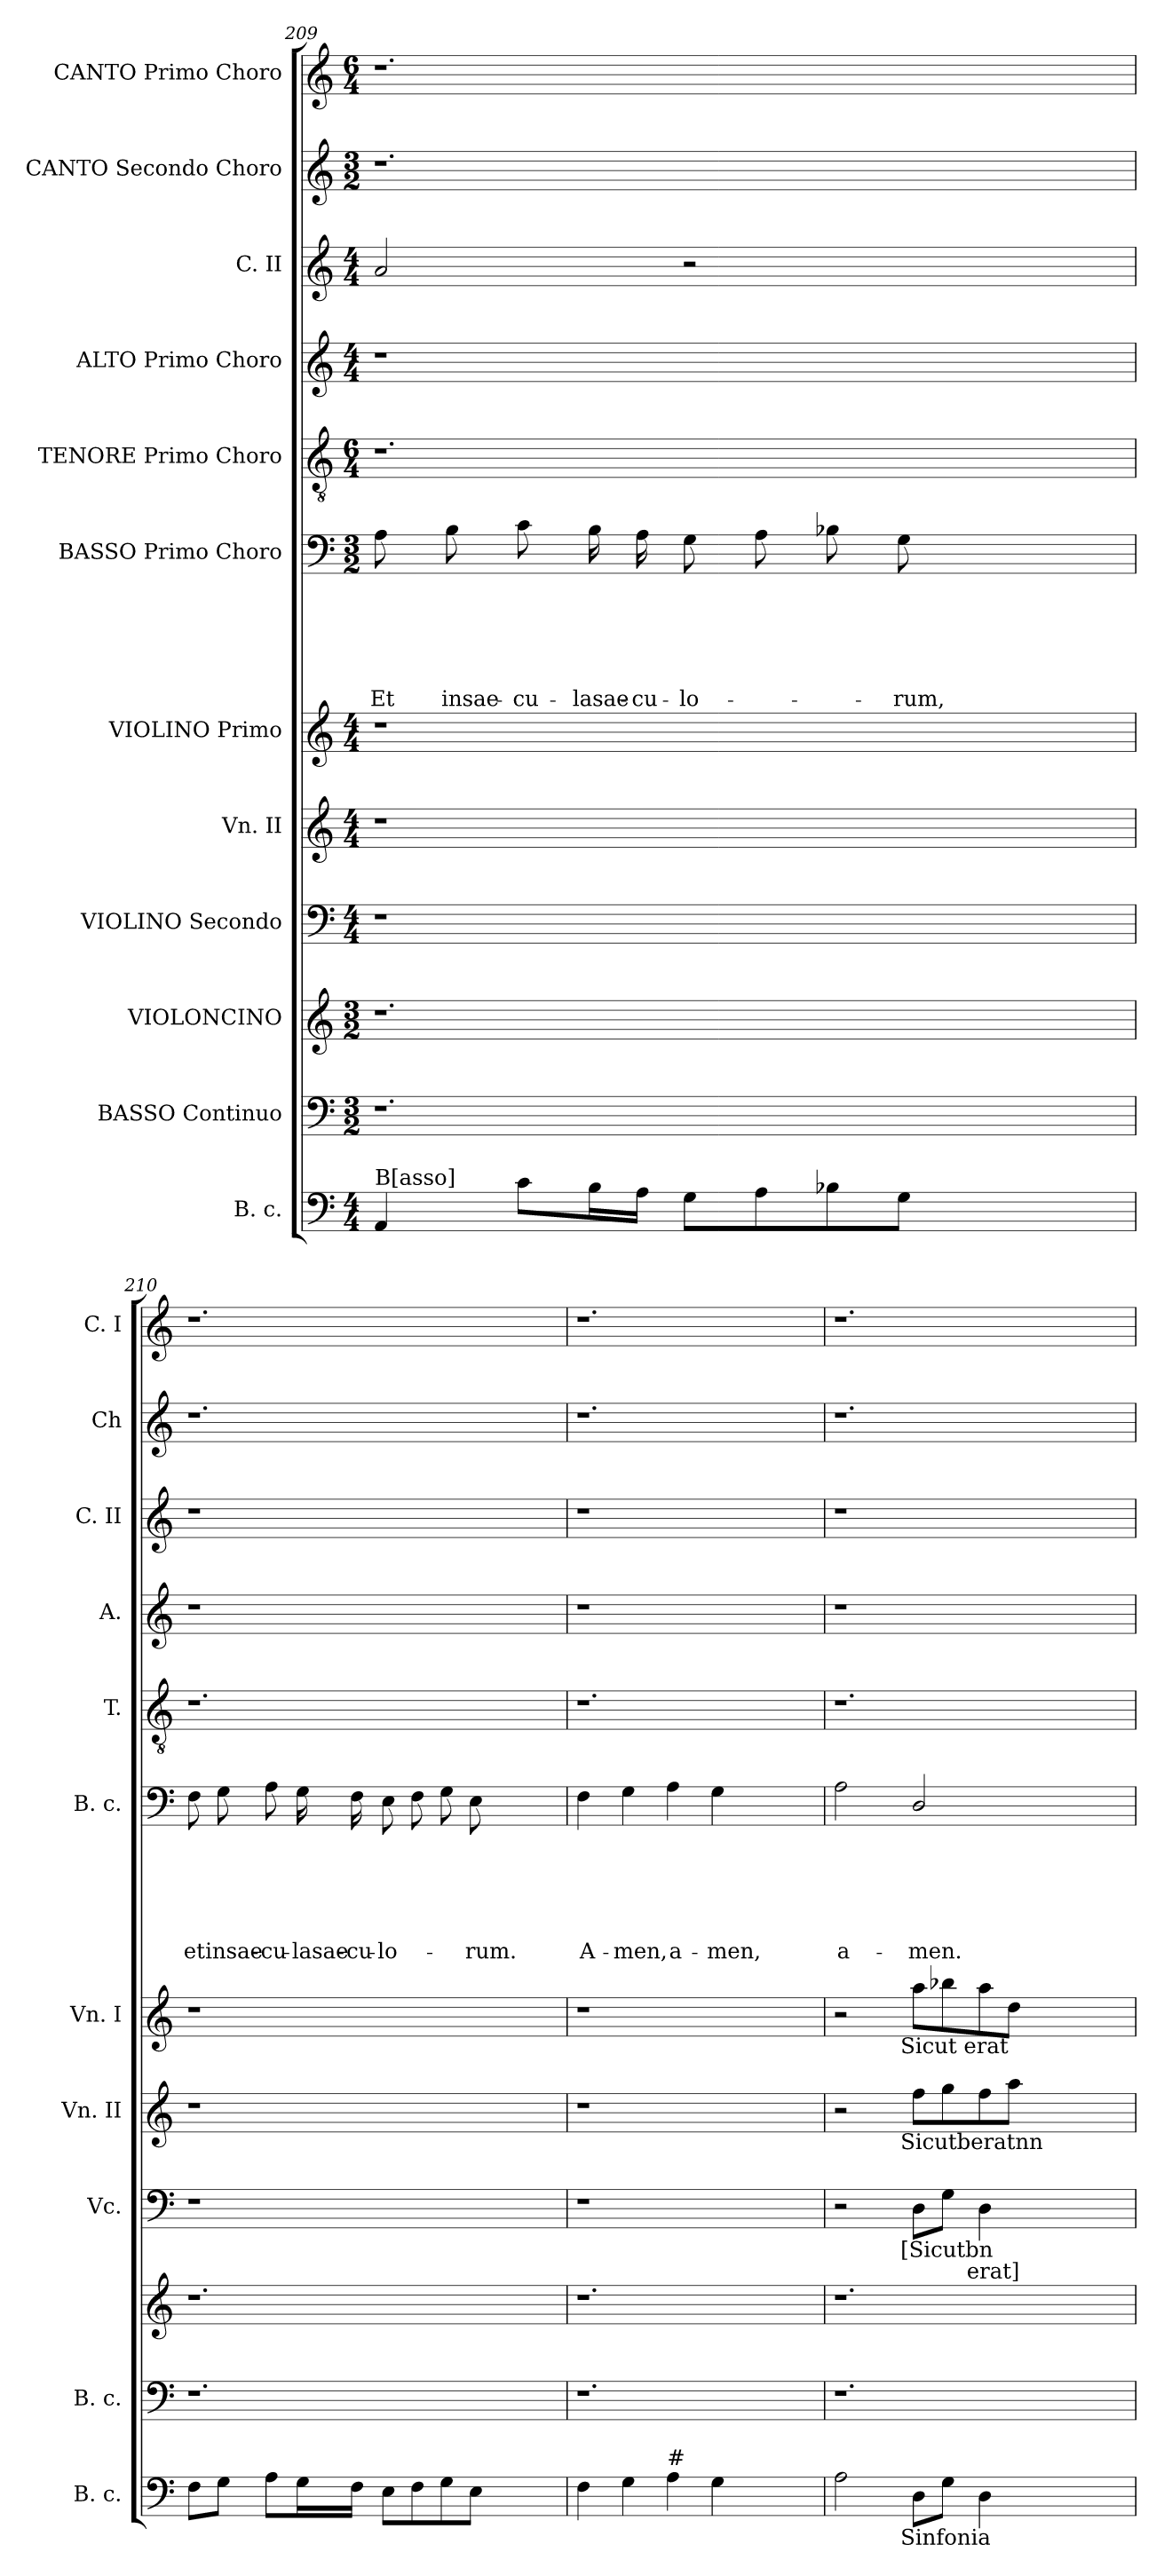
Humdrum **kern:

**kern	**kern	**kern	**kern	**kern	**kern	**kern	**text	**text	**text	**text	**text	**text	**kern	**kern	**kern	**text	**kern	**kern
*part12	*part11	*part10	*part9	*part8	*part7	*part6	*part6	*part6	*part6	*part6	*part6	*part6	*part5	*part4	*part3	*part3	*part2	*part1
*staff12	*staff11	*staff10	*staff9	*staff8	*staff7	*staff6	*staff6	*staff6	*staff6	*staff6	*staff6	*staff6	*staff5	*staff4	*staff3	*staff3	*staff2	*staff1
*I"B. c.	*I"BASSO Continuo	*I"VIOLONCINO	*I"VIOLINO Secondo	*I"Vn. II	*I"VIOLINO Primo	*I"BASSO Primo Choro	*	*	*	*	*	*	*I"TENORE Primo Choro	*I"ALTO Primo Choro	*I"C. II	*	*I"CANTO Secondo Choro	*I"CANTO Primo Choro
*I'B. c.	*I'B. c.	*	*I'Vc.	*I'Vn. II	*I'Vn. I	*I'B. c.	*	*	*	*	*	*	*I'T.	*I'A.	*I'C. II	*	*I'Ch	*I'C. I
*clefF4	*clefF4	*clefG2	*clefF4	*clefG2	*clefG2	*clefF4	*	*	*	*	*	*	*clefGv2	*clefG2	*clefG2	*	*clefG2	*clefG2
*	*ITrd7c12	*	*	*	*	*	*	*	*	*	*	*	*	*	*	*	*	*
*k[]	*k[]	*k[]	*k[]	*k[]	*k[]	*k[]	*	*	*	*	*	*	*k[]	*k[]	*k[]	*	*k[]	*k[]
*C:	*C:	*C:	*C:	*C:	*C:	*C:	*	*	*	*	*	*	*C:	*C:	*C:	*	*C:	*C:
*M4/4	*M3/2	*M3/2	*M4/4	*M4/4	*M4/4	*M3/2	*	*	*	*	*	*	*M6/4	*M4/4	*M4/4	*	*M3/2	*M6/4
=209	=209	=209	=209	=209	=209	=209	=209	=209	=209	=209	=209	=209	=209	=209	=209	=209	=209	=209
!LO:TX:a:t=B[asso]	!	!	!	!	!	!	!	!	!	!	!	!	!	!	!	!	!	!
!	!	!	!	!	!	!	!	!	!	!	!	!LO:LY:b	!	!	!	!	!	!
4AA/	1.r	1.r	1r	1r	1r	8A\	.	.	.	.	.	Et	1.r	1r	2a/	.	1.r	1.r
!	!	!	!	!	!	!	!	!	!	!	!	!LO:LY:b	!	!	!	!	!	!
.	.	.	.	.	.	8B\	.	.	.	.	.	insae-	.	.	.	.	.	.
!	!	!	!	!	!	!	!	!	!	!	!	!LO:LY:b	!	!	!	!	!	!
8c\L	.	.	.	.	.	8c\	.	.	.	.	.	-cu-	.	.	.	.	.	.
!	!	!	!	!	!	!	!	!	!	!	!	!LO:LY:b	!	!	!	!	!	!
16B\L	.	.	.	.	.	16B\	.	.	.	.	.	-lasae-	.	.	.	.	.	.
!	!	!	!	!	!	!	!	!	!	!	!	!LO:LY:b	!	!	!	!	!	!
16A\JJ	.	.	.	.	.	16A\	.	.	.	.	.	-cu-	.	.	.	.	.	.
!	!	!	!	!	!	!	!	!	!	!	!	!LO:LY:b	!	!	!	!	!	!
8G\L	.	.	.	.	.	8G\	.	.	.	.	.	-lo-	.	.	2r	.	.	.
8A\	.	.	.	.	.	8A\	.	.	.	.	.	.	.	.	.	.	.	.
8B-X\	.	.	.	.	.	8B-X\	.	.	.	.	.	.	.	.	.	.	.	.
!	!	!	!	!	!	!	!	!	!	!	!	!LO:LY:b	!	!	!	!	!	!
8G\J	.	.	.	.	.	8G\	.	.	.	.	.	-rum,	.	.	.	.	.	.
2ryy	.	.	2ryy	2ryy	2ryy	2ryy	.	.	.	.	.	.	.	2ryy	2ryy	.	.	.
=210	=210	=210	=210	=210	=210	=210	=210	=210	=210	=210	=210	=210	=210	=210	=210	=210	=210	=210
!	!	!	!	!	!	!	!	!	!	!	!	!LO:LY:b	!	!	!	!	!	!
8F\L	1.r	1.r	1r	1r	1r	8F\	.	.	.	.	.	et	1.r	1r	1r	.	1.r	1.r
!	!	!	!	!	!	!	!	!	!	!	!	!LO:LY:b	!	!	!	!	!	!
8G\J	.	.	.	.	.	8G\	.	.	.	.	.	insae-	.	.	.	.	.	.
!	!	!	!	!	!	!	!	!	!	!	!	!LO:LY:b	!	!	!	!	!	!
8A\L	.	.	.	.	.	8A\	.	.	.	.	.	-cu-	.	.	.	.	.	.
!	!	!	!	!	!	!	!	!	!	!	!	!LO:LY:b	!	!	!	!	!	!
16G\L	.	.	.	.	.	16G\	.	.	.	.	.	-lasae-	.	.	.	.	.	.
!	!	!	!	!	!	!	!	!	!	!	!	!LO:LY:b	!	!	!	!	!	!
16F\JJ	.	.	.	.	.	16F\	.	.	.	.	.	-cu-	.	.	.	.	.	.
!	!	!	!	!	!	!	!	!	!	!	!	!LO:LY:b	!	!	!	!	!	!
8E\L	.	.	.	.	.	8E\	.	.	.	.	.	-lo-	.	.	.	.	.	.
8F\	.	.	.	.	.	8F\	.	.	.	.	.	.	.	.	.	.	.	.
8G\	.	.	.	.	.	8G\	.	.	.	.	.	.	.	.	.	.	.	.
!	!	!	!	!	!	!	!	!	!	!	!	!LO:LY:b	!	!	!	!	!	!
8E\J	.	.	.	.	.	8E\	.	.	.	.	.	-rum.	.	.	.	.	.	.
2ryy	.	.	2ryy	2ryy	2ryy	2ryy	.	.	.	.	.	.	.	2ryy	2ryy	.	.	.
!!LO:PB:g=z
=211	=211	=211	=211	=211	=211	=211	=211	=211	=211	=211	=211	=211	=211	=211	=211	=211	=211	=211
!	!	!	!	!	!	!	!	!	!	!	!	!LO:LY:b	!	!	!	!	!	!
4F>\	1.r	1.r	1r	1r	1r	4F\	.	.	.	.	.	A-	1.r	1r	1r	.	1.r	1.r
!	!	!	!	!	!	!	!	!	!	!	!	!LO:LY:b	!	!	!	!	!	!
4G\	.	.	.	.	.	4G\	.	.	.	.	.	-men,	.	.	.	.	.	.
!LO:TX:a:t=#	!	!	!	!	!	!	!	!	!	!	!	!	!	!	!	!	!	!
!	!	!	!	!	!	!	!	!	!	!	!	!LO:LY:b	!	!	!	!	!	!
4A\	.	.	.	.	.	4A\	.	.	.	.	.	a-	.	.	.	.	.	.
!	!	!	!	!	!	!	!	!	!	!	!	!LO:LY:b	!	!	!	!	!	!
4G\	.	.	.	.	.	4G\	.	.	.	.	.	-men,	.	.	.	.	.	.
2ryy	.	.	2ryy	2ryy	2ryy	2ryy	.	.	.	.	.	.	.	2ryy	2ryy	.	.	.
=212	=212	=212	=212	=212	=212	=212	=212	=212	=212	=212	=212	=212	=212	=212	=212	=212	=212	=212
!	!	!	!	!	!	!	!	!	!	!	!	!LO:LY:b	!	!	!	!	!	!
*^	*	*	*^	*^	*^	*	*	*	*	*	*	*	*	*	*	*	*	*
*	*	*	*	*	*^	*	*	*	*	*	*	*	*	*	*	*	*	*	*	*	*	*
2A\	4...ryy	1.r	1.r	2r	4...ryy	2ryy	2r	4...ryy	2r	4...ryy	2A\	.	.	.	.	.	a-	1.r	1r	1r	.	1.r	1.r
!	!	!	!	!	!	!	!	!	!	!LO:TX:b:t=Sicut erat	!	!	!	!	!	!	!	!	!	!	!	!	!
!	!	!	!	!	!	!	!	!LO:TX:b:t=Sicutberatnn	!	!	!	!	!	!	!	!	!	!	!	!	!	!	!
!	!	!	!	!	!LO:TX:b:t=[Sicutbn	!	!	!	!	!	!	!	!	!	!	!	!	!	!	!	!	!	!
!	!LO:TX:b:t=Sinfonia	!	!	!	!	!	!	!	!	!	!	!	!	!	!	!	!	!	!	!	!	!	!
.	1ryy	.	.	.	1ryy	.	.	1ryy	.	1ryy	.	.	.	.	.	.	.	.	.	.	.	.	.
!	!	!	!	!	!	!	!	!	!	!	!	!	!	!	!	!	!LO:LY:b	!	!	!	!	!	!
8D\L	.	.	.	8D\L	.	8..ryy	8ff\L	.	8aa\L	.	2D/	.	.	.	.	.	-men.	.	.	.	.	.	.
8G\J	.	.	.	8G\J	.	.	8gg\	.	8bb-X\	.	.	.	.	.	.	.	.	.	.	.	.	.	.
!	!	!	!	!	!	!LO:TX:b:t=erat]	!	!	!	!	!	!	!	!	!	!	!	!	!	!	!	!	!
.	.	.	.	.	.	2ryy	.	.	.	.	.	.	.	.	.	.	.	.	.	.	.	.	.
4D\	.	.	.	4D\	.	.	8ff\	.	8aa\	.	.	.	.	.	.	.	.	.	.	.	.	.	.
.	.	.	.	.	.	.	8aa\J	.	8dd\J	.	.	.	.	.	.	.	.	.	.	.	.	.	.
2ryy	.	.	.	2ryy	.	.	2ryy	.	2ryy	.	2ryy	.	.	.	.	.	.	.	2ryy	2ryy	.	.	.
.	.	.	.	.	.	4ryy	.	.	.	.	.	.	.	.	.	.	.	.	.	.	.	.	.
.	32ryy	.	.	.	32ryy	32ryy	.	32ryy	.	32ryy	.	.	.	.	.	.	.	.	.	.	.	.	.
*	*	*	*	*v	*v	*v	*	*	*v	*v	*	*	*	*	*	*	*	*	*	*	*	*	*
*v	*v	*	*	*	*v	*v	*	*	*	*	*	*	*	*	*	*	*	*	*	*
=	=	=	=	=	=	=	=	=	=	=	=	=	=	=	=	=	=	=
*-	*-	*-	*-	*-	*-	*-	*-	*-	*-	*-	*-	*-	*-	*-	*-	*-	*-	*-
